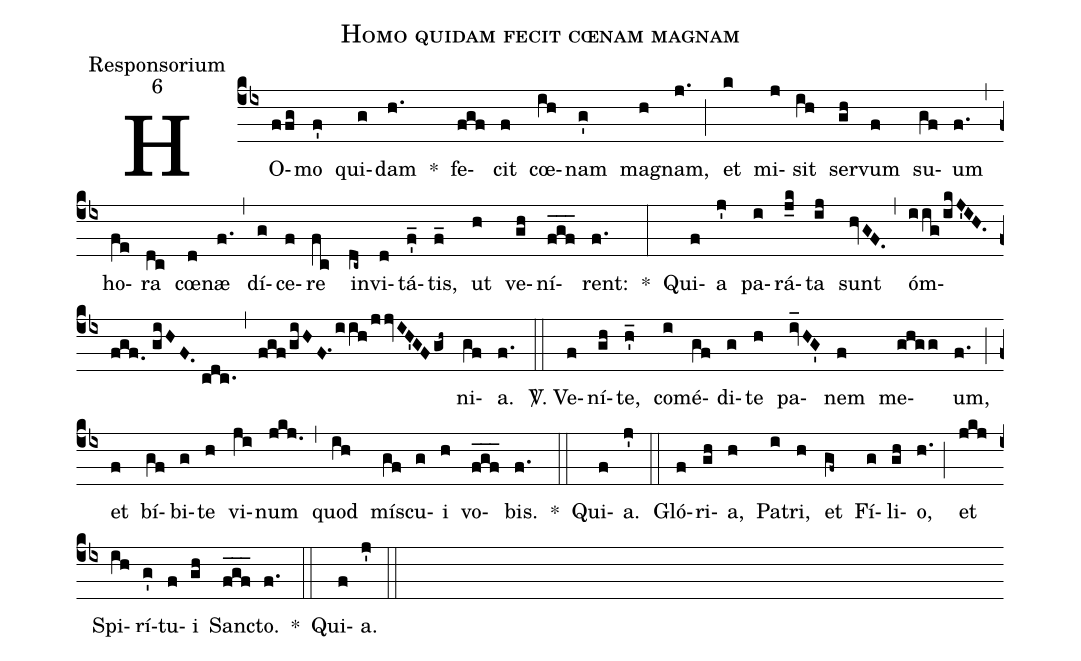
name: Homo quidam fecit cœnam magnam;
office-part: Responsorium;
mode: 6;
%%
(cb4) HO(ffg)mo(f') qui(g)dam(h.) *() fe(fgf)cit(f) cœ(ih)nam(g') ma(h)gnam,(j.) (;)
et(k) mi(j)sit(ih) ser(gh)vum(f) su(gf)um(f.) (,) ho(fe)ra(dc) cœ(d)næ(f.) (,)
dí(g)ce(f)re(fc) in(dc~)vi(d)tá(f'_)tis,(f_) ut(h) ve(gh)ní(f_g_f_)rent:(f.) *(:)
Qui(f)a(j') pa(i)rá(j_k)ta(ij) sunt(hvGF.) (,) óm(iig/ikJ'IH.//fgf.//giHF.//cdc.)(,)(fgf/giHF.1/iih/jjvIH'GFgh~)ni(gf)a.(f.) (::)
<sp>V/</sp>. Ve(f)ní(gh)te,(h'_) com(i)é(gf)di(g)te(h) pa(iv_HG')nem(f) me(ghgg)um,(f.) (;)
et(f) bí(gf)bi(g)te(h) vi(ji)num(jkj.) (,) quod(ih) mís(gf)cu(g)i(h) vo(f_g_f_)bis.(f.) *(::)
Qui(f)a.(j') (::)
Gló(f)ri(gh)a,(h) Pa(i)tri,(h) et(gf~) Fí(g)li(gh)o,(h.) (;) et(jkj) Spi(ih)rí(g')tu(f)i(gh) Sanc(f_g_f_)to.(f.) *(::)
Qui(f)a.(j') (::)
